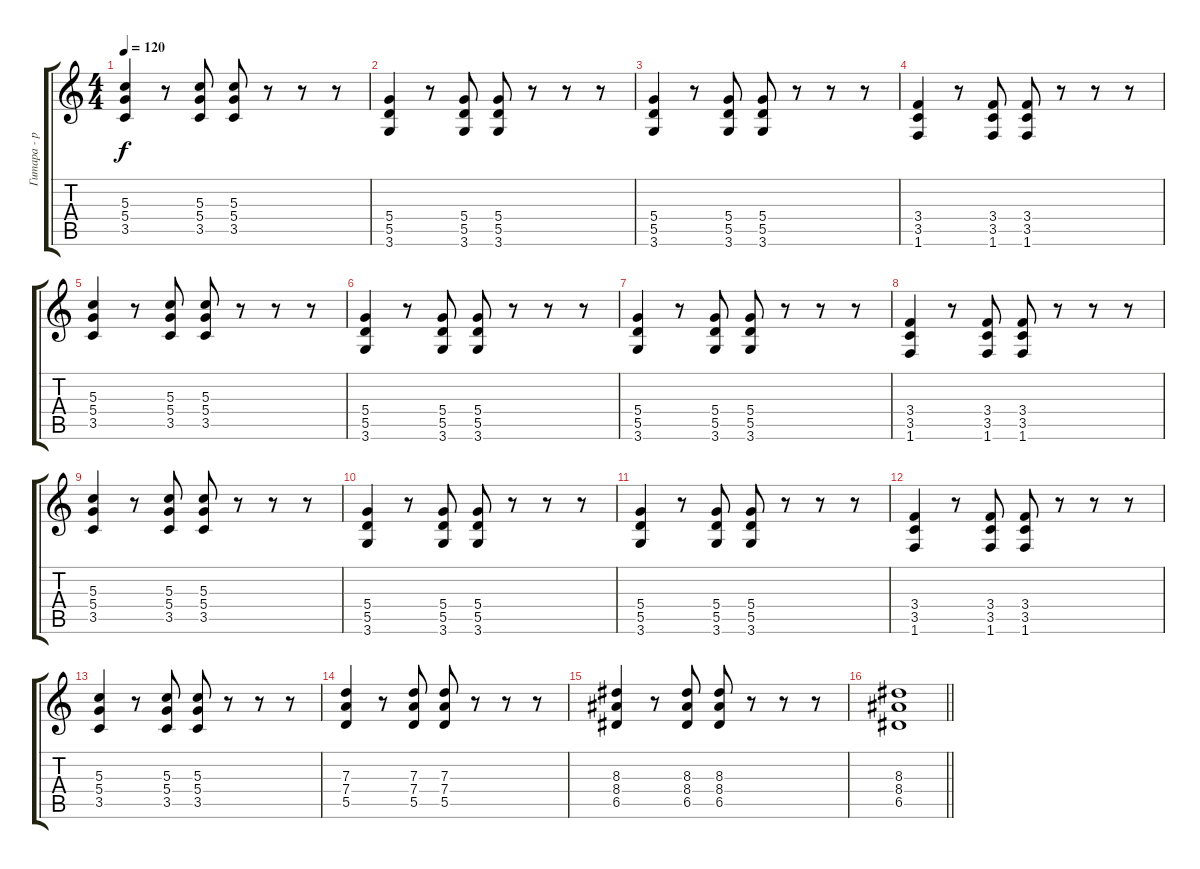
\track ("Гитара - ритм" "Гитара - р") {instrument distortionguitar}
\staff {score tabs}
\tuning (E4 B3 G3 D3 A2 E2) {hide}
\ts (4 4)
\tempo 120
\clef g2
\ks c
(5.3 5.4 3.5).4{dy f} r.8 (5.3 5.4 3.5).8 (5.3 5.4 3.5).8 r.8 r.8 r.8 |
(5.4 5.5 3.6).4 r.8 (5.4 5.5 3.6).8 (5.4 5.5 3.6).8 r.8 r.8 r.8 |
(5.4 5.5 3.6).4 r.8 (5.4 5.5 3.6).8 (5.4 5.5 3.6).8 r.8 r.8 r.8 |
(3.4 3.5 1.6).4 r.8 (3.4 3.5 1.6).8 (3.4 3.5 1.6).8 r.8 r.8 r.8 |
(5.3 5.4 3.5).4 r.8 (5.3 5.4 3.5).8 (5.3 5.4 3.5).8 r.8 r.8 r.8 |
(5.4 5.5 3.6).4 r.8 (5.4 5.5 3.6).8 (5.4 5.5 3.6).8 r.8 r.8 r.8 |
(5.4 5.5 3.6).4 r.8 (5.4 5.5 3.6).8 (5.4 5.5 3.6).8 r.8 r.8 r.8 |
(3.4 3.5 1.6).4 r.8 (3.4 3.5 1.6).8 (3.4 3.5 1.6).8 r.8 r.8 r.8 |
(5.3 5.4 3.5).4 r.8 (5.3 5.4 3.5).8 (5.3 5.4 3.5).8 r.8 r.8 r.8 |
(5.4 5.5 3.6).4 r.8 (5.4 5.5 3.6).8 (5.4 5.5 3.6).8 r.8 r.8 r.8 |
(5.4 5.5 3.6).4 r.8 (5.4 5.5 3.6).8 (5.4 5.5 3.6).8 r.8 r.8 r.8 |
(3.4 3.5 1.6).4 r.8 (3.4 3.5 1.6).8 (3.4 3.5 1.6).8 r.8 r.8 r.8 |
(5.3 5.4 3.5).4 r.8 (5.3 5.4 3.5).8 (5.3 5.4 3.5).8 r.8 r.8 r.8 |
(7.3 7.4 5.5).4 r.8 (7.3 7.4 5.5).8 (7.3 7.4 5.5).8 r.8 r.8 r.8 |
(8.3 8.4 6.5).4 r.8 (8.3 8.4 6.5).8 (8.3 8.4 6.5).8 r.8 r.8 r.8 |
\barLineRight lightlight
(8.3 8.4 6.5).1
